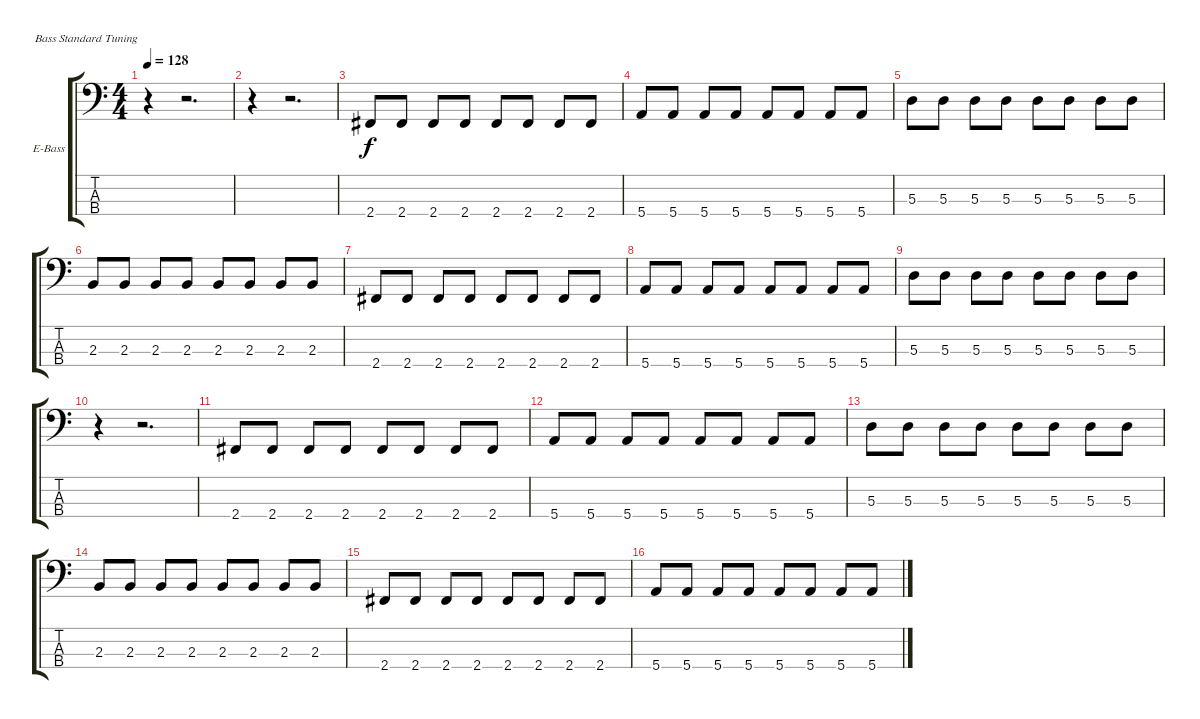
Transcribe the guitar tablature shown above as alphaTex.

\bracketExtendMode groupsimilarinstruments
\firstSystemTrackNameOrientation horizontal
\otherSystemsTrackNameOrientation horizontal
\track ("Bass" "E-Bass") {instrument electricbasspick}
\staff {score tabs}
\tuning (G2 D2 A1 E1)
\ts (4 4)
\tempo 128
\clef f4
\ks c
r.4{dy f} r.2{d} |
r.4 r.2{d} |
2.4.8 2.4.8 2.4.8 2.4.8 2.4.8 2.4.8 2.4.8 2.4.8 |
5.4.8 5.4.8 5.4.8 5.4.8 5.4.8 5.4.8 5.4.8 5.4.8 |
5.3.8 5.3.8 5.3.8 5.3.8 5.3.8 5.3.8 5.3.8 5.3.8 |
2.3.8 2.3.8 2.3.8 2.3.8 2.3.8 2.3.8 2.3.8 2.3.8 |
2.4.8 2.4.8 2.4.8 2.4.8 2.4.8 2.4.8 2.4.8 2.4.8 |
5.4.8 5.4.8 5.4.8 5.4.8 5.4.8 5.4.8 5.4.8 5.4.8 |
5.3.8 5.3.8 5.3.8 5.3.8 5.3.8 5.3.8 5.3.8 5.3.8 |
r.4 r.2{d} |
2.4.8 2.4.8 2.4.8 2.4.8 2.4.8 2.4.8 2.4.8 2.4.8 |
5.4.8 5.4.8 5.4.8 5.4.8 5.4.8 5.4.8 5.4.8 5.4.8 |
5.3.8 5.3.8 5.3.8 5.3.8 5.3.8 5.3.8 5.3.8 5.3.8 |
2.3.8 2.3.8 2.3.8 2.3.8 2.3.8 2.3.8 2.3.8 2.3.8 |
2.4.8 2.4.8 2.4.8 2.4.8 2.4.8 2.4.8 2.4.8 2.4.8 |
5.4.8 5.4.8 5.4.8 5.4.8 5.4.8 5.4.8 5.4.8 5.4.8
